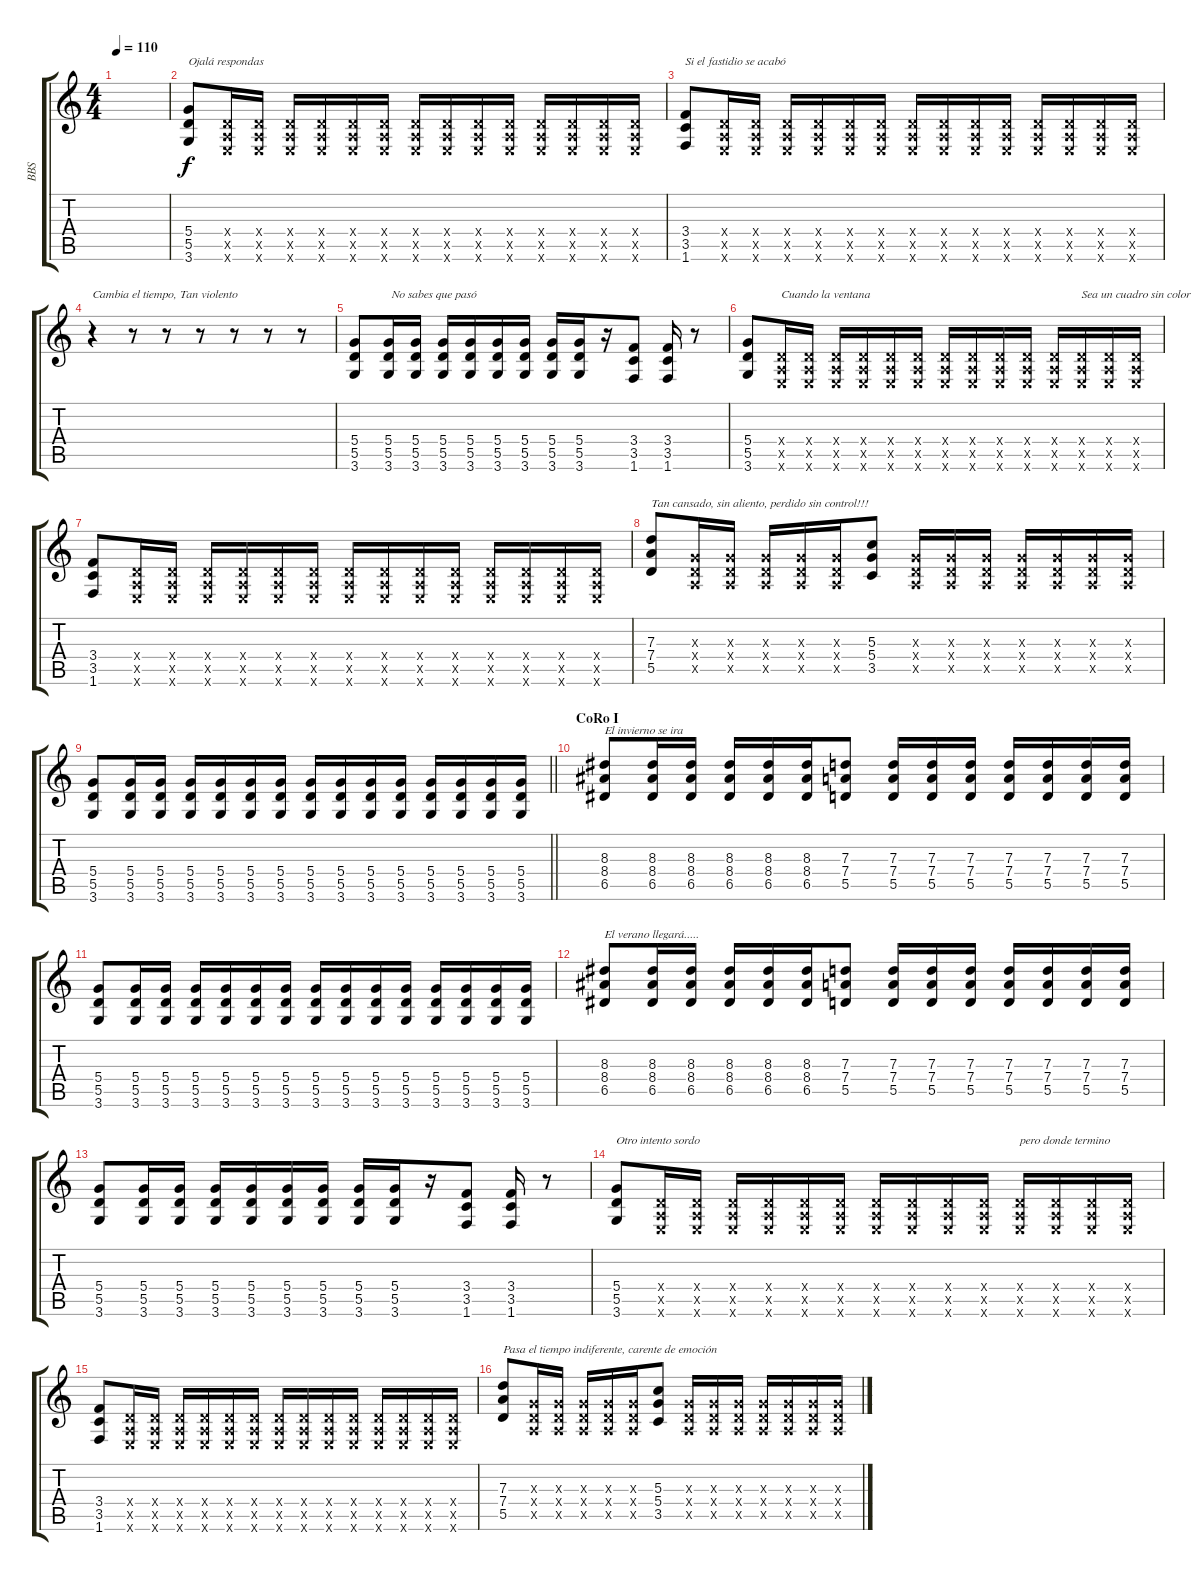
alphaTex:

\track ("BBS" "BBS") {instrument distortionguitar}
\staff {score tabs}
\tuning (E4 B3 G3 D3 A2 E2) {hide}
\ts (4 4)
\tempo 110
\clef g2
\ks c
|
(5.4 5.5 3.6).8{txt "Ojalá respondas "} (0.4{x} 0.5{x} 0.6{x}).16 (0.4{x} 0.5{x} 0.6{x}).16 (0.4{x} 0.5{x} 0.6{x}).16 (0.4{x} 0.5{x} 0.6{x}).16 (0.4{x} 0.5{x} 0.6{x}).16 (0.4{x} 0.5{x} 0.6{x}).16 (0.4{x} 0.5{x} 0.6{x}).16 (0.4{x} 0.5{x} 0.6{x}).16 (0.4{x} 0.5{x} 0.6{x}).16 (0.4{x} 0.5{x} 0.6{x}).16 (0.4{x} 0.5{x} 0.6{x}).16 (0.4{x} 0.5{x} 0.6{x}).16 (0.4{x} 0.5{x} 0.6{x}).16 (0.4{x} 0.5{x} 0.6{x}).16 |
(3.4 3.5 1.6).8{txt "Si el fastidio se acabó "} (0.4{x} 0.5{x} 0.6{x}).16 (0.4{x} 0.5{x} 0.6{x}).16 (0.4{x} 0.5{x} 0.6{x}).16 (0.4{x} 0.5{x} 0.6{x}).16 (0.4{x} 0.5{x} 0.6{x}).16 (0.4{x} 0.5{x} 0.6{x}).16 (0.4{x} 0.5{x} 0.6{x}).16 (0.4{x} 0.5{x} 0.6{x}).16 (0.4{x} 0.5{x} 0.6{x}).16 (0.4{x} 0.5{x} 0.6{x}).16 (0.4{x} 0.5{x} 0.6{x}).16 (0.4{x} 0.5{x} 0.6{x}).16 (0.4{x} 0.5{x} 0.6{x}).16 (0.4{x} 0.5{x} 0.6{x}).16 |
r.4{txt "Cambia el tiempo, Tan violento "} r.8 r.8 r.8 r.8 r.8 r.8 |
(5.4 5.5 3.6).8 (5.4 5.5 3.6).16{txt " No sabes que pasó"} (5.4 5.5 3.6).16 (5.4 5.5 3.6).16 (5.4 5.5 3.6).16 (5.4 5.5 3.6).16 (5.4 5.5 3.6).16 (5.4 5.5 3.6).16 (5.4 5.5 3.6).16 r.16 (3.4 3.5 1.6).8 (3.4 3.5 1.6).16 r.8 |
(5.4 5.5 3.6).8 (0.4{x} 0.5{x} 0.6{x}).16{txt "Cuando la ventana"} (0.4{x} 0.5{x} 0.6{x}).16 (0.4{x} 0.5{x} 0.6{x}).16 (0.4{x} 0.5{x} 0.6{x}).16 (0.4{x} 0.5{x} 0.6{x}).16 (0.4{x} 0.5{x} 0.6{x}).16 (0.4{x} 0.5{x} 0.6{x}).16 (0.4{x} 0.5{x} 0.6{x}).16 (0.4{x} 0.5{x} 0.6{x}).16 (0.4{x} 0.5{x} 0.6{x}).16 (0.4{x} 0.5{x} 0.6{x}).16 (0.4{x} 0.5{x} 0.6{x}).16{txt "Sea un cuadro sin color"} (0.4{x} 0.5{x} 0.6{x}).16 (0.4{x} 0.5{x} 0.6{x}).16 |
(3.4 3.5 1.6).8 (0.4{x} 0.5{x} 0.6{x}).16 (0.4{x} 0.5{x} 0.6{x}).16 (0.4{x} 0.5{x} 0.6{x}).16 (0.4{x} 0.5{x} 0.6{x}).16 (0.4{x} 0.5{x} 0.6{x}).16 (0.4{x} 0.5{x} 0.6{x}).16 (0.4{x} 0.5{x} 0.6{x}).16 (0.4{x} 0.5{x} 0.6{x}).16 (0.4{x} 0.5{x} 0.6{x}).16 (0.4{x} 0.5{x} 0.6{x}).16 (0.4{x} 0.5{x} 0.6{x}).16 (0.4{x} 0.5{x} 0.6{x}).16 (0.4{x} 0.5{x} 0.6{x}).16 (0.4{x} 0.5{x} 0.6{x}).16 |
(7.3 7.4 5.5).8{txt "Tan cansado, sin aliento, perdido sin control!!!"} (0.3{x} 0.4{x} 0.5{x}).16 (0.3{x} 0.4{x} 0.5{x}).16 (0.3{x} 0.4{x} 0.5{x}).16 (0.3{x} 0.4{x} 0.5{x}).16 (0.3{x} 0.4{x} 0.5{x}).16 (5.3 5.4 3.5).8 (0.3{x} 0.4{x} 0.5{x}).16 (0.3{x} 0.4{x} 0.5{x}).16 (0.3{x} 0.4{x} 0.5{x}).16 (0.3{x} 0.4{x} 0.5{x}).16 (0.3{x} 0.4{x} 0.5{x}).16 (0.3{x} 0.4{x} 0.5{x}).16 (0.3{x} 0.4{x} 0.5{x}).16 |
\barLineRight lightlight
(5.4 5.5 3.6).8 (5.4 5.5 3.6).16 (5.4 5.5 3.6).16 (5.4 5.5 3.6).16 (5.4 5.5 3.6).16 (5.4 5.5 3.6).16 (5.4 5.5 3.6).16 (5.4 5.5 3.6).16 (5.4 5.5 3.6).16 (5.4 5.5 3.6).16 (5.4 5.5 3.6).16 (5.4 5.5 3.6).16 (5.4 5.5 3.6).16 (5.4 5.5 3.6).16 (5.4 5.5 3.6).16 |
\section ("" "CoRo I")
(8.3 8.4 6.5).8{txt "El invierno se ira"} (8.3 8.4 6.5).16 (8.3 8.4 6.5).16 (8.3 8.4 6.5).16 (8.3 8.4 6.5).16 (8.3 8.4 6.5).16 (7.3 7.4 5.5).8 (7.3 7.4 5.5).16 (7.3 7.4 5.5).16 (7.3 7.4 5.5).16 (7.3 7.4 5.5).16 (7.3 7.4 5.5).16 (7.3 7.4 5.5).16 (7.3 7.4 5.5).16 |
(5.4 5.5 3.6).8 (5.4 5.5 3.6).16 (5.4 5.5 3.6).16 (5.4 5.5 3.6).16 (5.4 5.5 3.6).16 (5.4 5.5 3.6).16 (5.4 5.5 3.6).16 (5.4 5.5 3.6).16 (5.4 5.5 3.6).16 (5.4 5.5 3.6).16 (5.4 5.5 3.6).16 (5.4 5.5 3.6).16 (5.4 5.5 3.6).16 (5.4 5.5 3.6).16 (5.4 5.5 3.6).16 |
(8.3 8.4 6.5).8{txt "El verano llegará....."} (8.3 8.4 6.5).16 (8.3 8.4 6.5).16 (8.3 8.4 6.5).16 (8.3 8.4 6.5).16 (8.3 8.4 6.5).16 (7.3 7.4 5.5).8 (7.3 7.4 5.5).16 (7.3 7.4 5.5).16 (7.3 7.4 5.5).16 (7.3 7.4 5.5).16 (7.3 7.4 5.5).16 (7.3 7.4 5.5).16 (7.3 7.4 5.5).16 |
(5.4 5.5 3.6).8 (5.4 5.5 3.6).16 (5.4 5.5 3.6).16 (5.4 5.5 3.6).16 (5.4 5.5 3.6).16 (5.4 5.5 3.6).16 (5.4 5.5 3.6).16 (5.4 5.5 3.6).16 (5.4 5.5 3.6).16 r.16 (3.4 3.5 1.6).8 (3.4 3.5 1.6).16 r.8 |
(5.4 5.5 3.6).8{txt "Otro intento sordo"} (0.4{x} 0.5{x} 0.6{x}).16 (0.4{x} 0.5{x} 0.6{x}).16 (0.4{x} 0.5{x} 0.6{x}).16 (0.4{x} 0.5{x} 0.6{x}).16 (0.4{x} 0.5{x} 0.6{x}).16 (0.4{x} 0.5{x} 0.6{x}).16 (0.4{x} 0.5{x} 0.6{x}).16 (0.4{x} 0.5{x} 0.6{x}).16 (0.4{x} 0.5{x} 0.6{x}).16 (0.4{x} 0.5{x} 0.6{x}).16 (0.4{x} 0.5{x} 0.6{x}).16{txt "pero donde termino"} (0.4{x} 0.5{x} 0.6{x}).16 (0.4{x} 0.5{x} 0.6{x}).16 (0.4{x} 0.5{x} 0.6{x}).16 |
(3.4 3.5 1.6).8 (0.4{x} 0.5{x} 0.6{x}).16 (0.4{x} 0.5{x} 0.6{x}).16 (0.4{x} 0.5{x} 0.6{x}).16 (0.4{x} 0.5{x} 0.6{x}).16 (0.4{x} 0.5{x} 0.6{x}).16 (0.4{x} 0.5{x} 0.6{x}).16 (0.4{x} 0.5{x} 0.6{x}).16 (0.4{x} 0.5{x} 0.6{x}).16 (0.4{x} 0.5{x} 0.6{x}).16 (0.4{x} 0.5{x} 0.6{x}).16 (0.4{x} 0.5{x} 0.6{x}).16 (0.4{x} 0.5{x} 0.6{x}).16 (0.4{x} 0.5{x} 0.6{x}).16 (0.4{x} 0.5{x} 0.6{x}).16 |
(7.3 7.4 5.5).8{txt "Pasa el tiempo indiferente, carente de emoción"} (0.3{x} 0.4{x} 0.5{x}).16 (0.3{x} 0.4{x} 0.5{x}).16 (0.3{x} 0.4{x} 0.5{x}).16 (0.3{x} 0.4{x} 0.5{x}).16 (0.3{x} 0.4{x} 0.5{x}).16 (5.3 5.4 3.5).8 (0.3{x} 0.4{x} 0.5{x}).16 (0.3{x} 0.4{x} 0.5{x}).16 (0.3{x} 0.4{x} 0.5{x}).16 (0.3{x} 0.4{x} 0.5{x}).16 (0.3{x} 0.4{x} 0.5{x}).16 (0.3{x} 0.4{x} 0.5{x}).16 (0.3{x} 0.4{x} 0.5{x}).16
